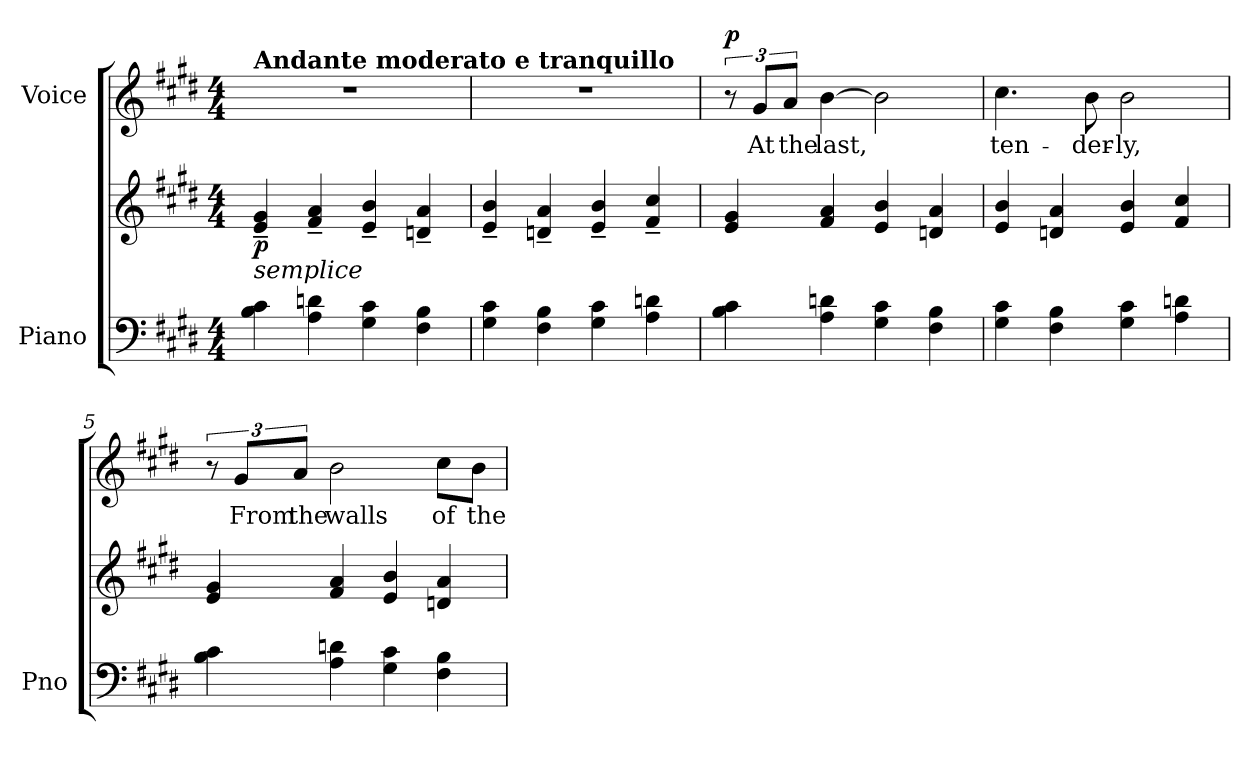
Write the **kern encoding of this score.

**kern	**kern	**dynam	**kern	**text	**dynam
*part2	*part2	*part2	*part1	*part1	*part1
*staff3	*staff2	*staff2/3	*staff1	*staff1	*staff1
*I"Piano	*	*	*I"Voice	*	*
*I'Pno	*	*	*	*	*
*clefF4	*clefG2	*	*clefG2	*	*
*k[f#c#g#d#]	*k[f#c#g#d#]	*	*k[f#c#g#d#]	*	*
*M4/4	*M4/4	*	*M4/4	*	*
=1	=1	=1	=1	=1	=1
!	!	!	!LO:TX:a:B:t=Andante moderato e tranquillo	!	!
!	!LO:TX:b:i:t=semplice	!	!	!	!
!	!	!LO:DY:b	!	!	!
4B\ 4c#\	4e/~ 4g#/~	p	1r	.	.
4A\ 4dn\	4f#/~ 4a/~	.	.	.	.
4G#\ 4c#\	4e/~ 4b/~	.	.	.	.
4F#\ 4B\	4dn/~ 4a/~	.	.	.	.
=2	=2	=2	=2	=2	=2
4G#\ 4c#\	4e/~ 4b/~	.	1r	.	.
4F#\ 4B\	4dn/~ 4a/~	.	.	.	.
4G#\ 4c#\	4e/~ 4b/~	.	.	.	.
4A\ 4dn\	4f#/~ 4cc#/~	.	.	.	.
=3	=3	=3	=3	=3	=3
!	!	!	!	!	!LO:DY:a
4B\ 4c#\	4e/ 4g#/	.	12r	.	p
!	!	!	!	!LO:LY:b	!
.	.	.	12g#/L	At	.
!	!	!	!	!LO:LY:b	!
.	.	.	12a/J	the	.
!	!	!	!	!LO:LY:b	!
4A\ 4dn\	4f#/ 4a/	.	[4b\	last,	.
4G#\ 4c#\	4e/ 4b/	.	2b\]	.	.
4F#\ 4B\	4dn/ 4a/	.	.	.	.
=4	=4	=4	=4	=4	=4
!	!	!	!	!LO:LY:b	!
4G#\ 4c#\	4e/ 4b/	.	4.cc#\	ten-	.
4F#\ 4B\	4dn/ 4a/	.	.	.	.
!	!	!	!	!LO:LY:b	!
.	.	.	8b\	-der-	.
!	!	!	!	!LO:LY:b	!
4G#\ 4c#\	4e/ 4b/	.	2b\	-ly,	.
4A\ 4dn\	4f#/ 4cc#/	.	.	.	.
!!LO:LB:g=z
=5	=5	=5	=5	=5	=5
4B\ 4c#\	4e/ 4g#/	.	12r	.	.
!	!	!	!	!LO:LY:b	!
.	.	.	12g#/L	From	.
!	!	!	!	!LO:LY:b	!
.	.	.	12a/J	the	.
!	!	!	!	!LO:LY:b	!
4A\ 4dn\	4f#/ 4a/	.	2b\	walls	.
4G#\ 4c#\	4e/ 4b/	.	.	.	.
!	!	!	!	!LO:LY:b	!
4F#\ 4B\	4dn/ 4a/	.	8cc#\L	of	.
!	!	!	!	!LO:LY:b	!
.	.	.	8b\J	the	.
=	=	=	=	=	=
*-	*-	*-	*-	*-	*-
